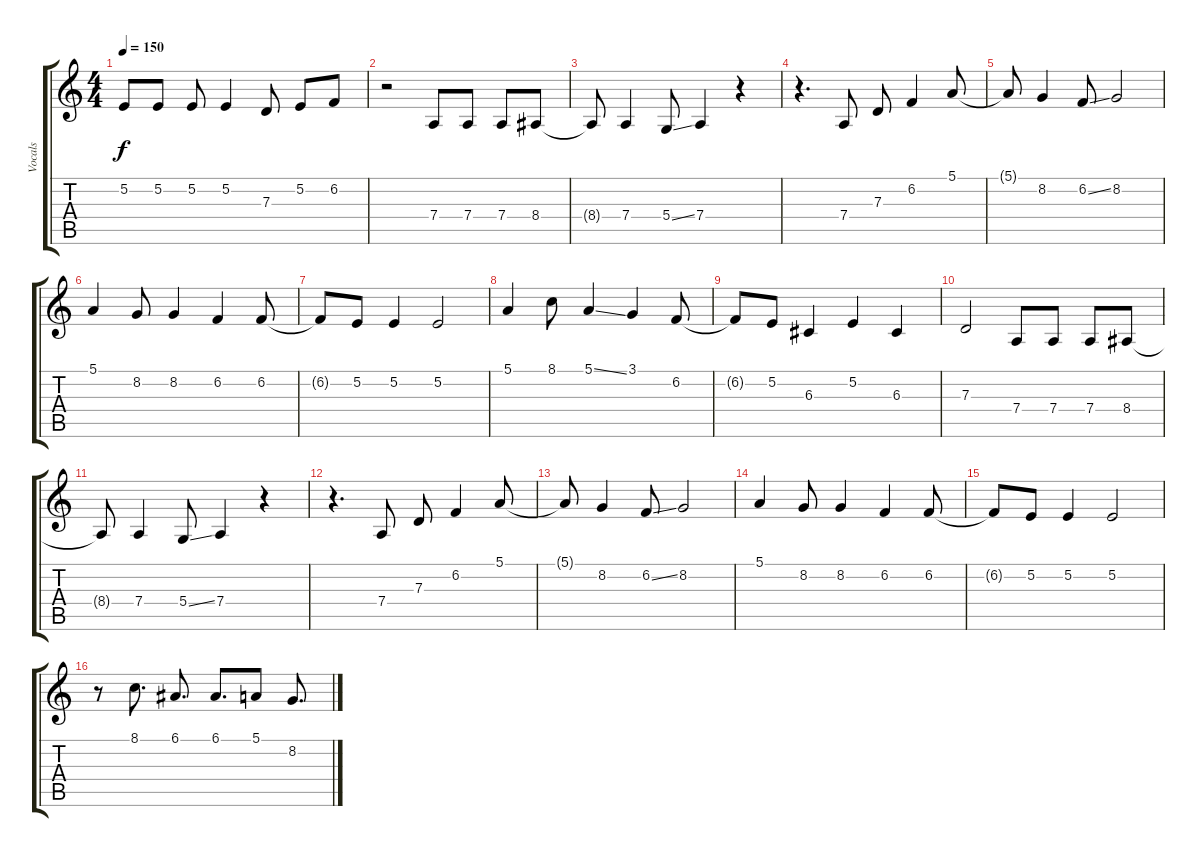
\track ("Vocals" "Vocals") {instrument frenchhorn}
\staff {score tabs}
\tuning (E4 B3 G3 D3 A2 E2) {hide}
\ts (4 4)
\tempo 150
\clef g2
\ks c
5.2.8{dy f} 5.2.8 5.2.8 5.2.4 7.3.8 5.2.8 6.2.8 |
r.2 7.4.8 7.4.8 7.4.8 8.4.8 |
8.4{t}.8 7.4.4 5.4{ss}.8 7.4.4 r.4 |
r.4{d} 7.4.8 7.3.8 6.2.4 5.1.8 |
5.1{t}.8 8.2.4 6.2{ss}.8 8.2.2 |
5.1.4 8.2.8 8.2.4 6.2.4 6.2.8 |
6.2{t}.8 5.2.8 5.2.4 5.2.2 |
5.1.4 8.1.8 5.1{ss}.4 3.1.4 6.2.8 |
6.2{t}.8 5.2.8 6.3.4 5.2.4 6.3.4 |
7.3.2 7.4.8 7.4.8 7.4.8 8.4.8 |
8.4{t}.8 7.4.4 5.4{ss}.8 7.4.4 r.4 |
r.4{d} 7.4.8 7.3.8 6.2.4 5.1.8 |
5.1{t}.8 8.2.4 6.2{ss}.8 8.2.2 |
5.1.4 8.2.8 8.2.4 6.2.4 6.2.8 |
6.2{t}.8 5.2.8 5.2.4 5.2.2 |
r.8 8.1.8{d} 6.1.8{d} 6.1.8{d} 5.1.8 8.2.8{d}
